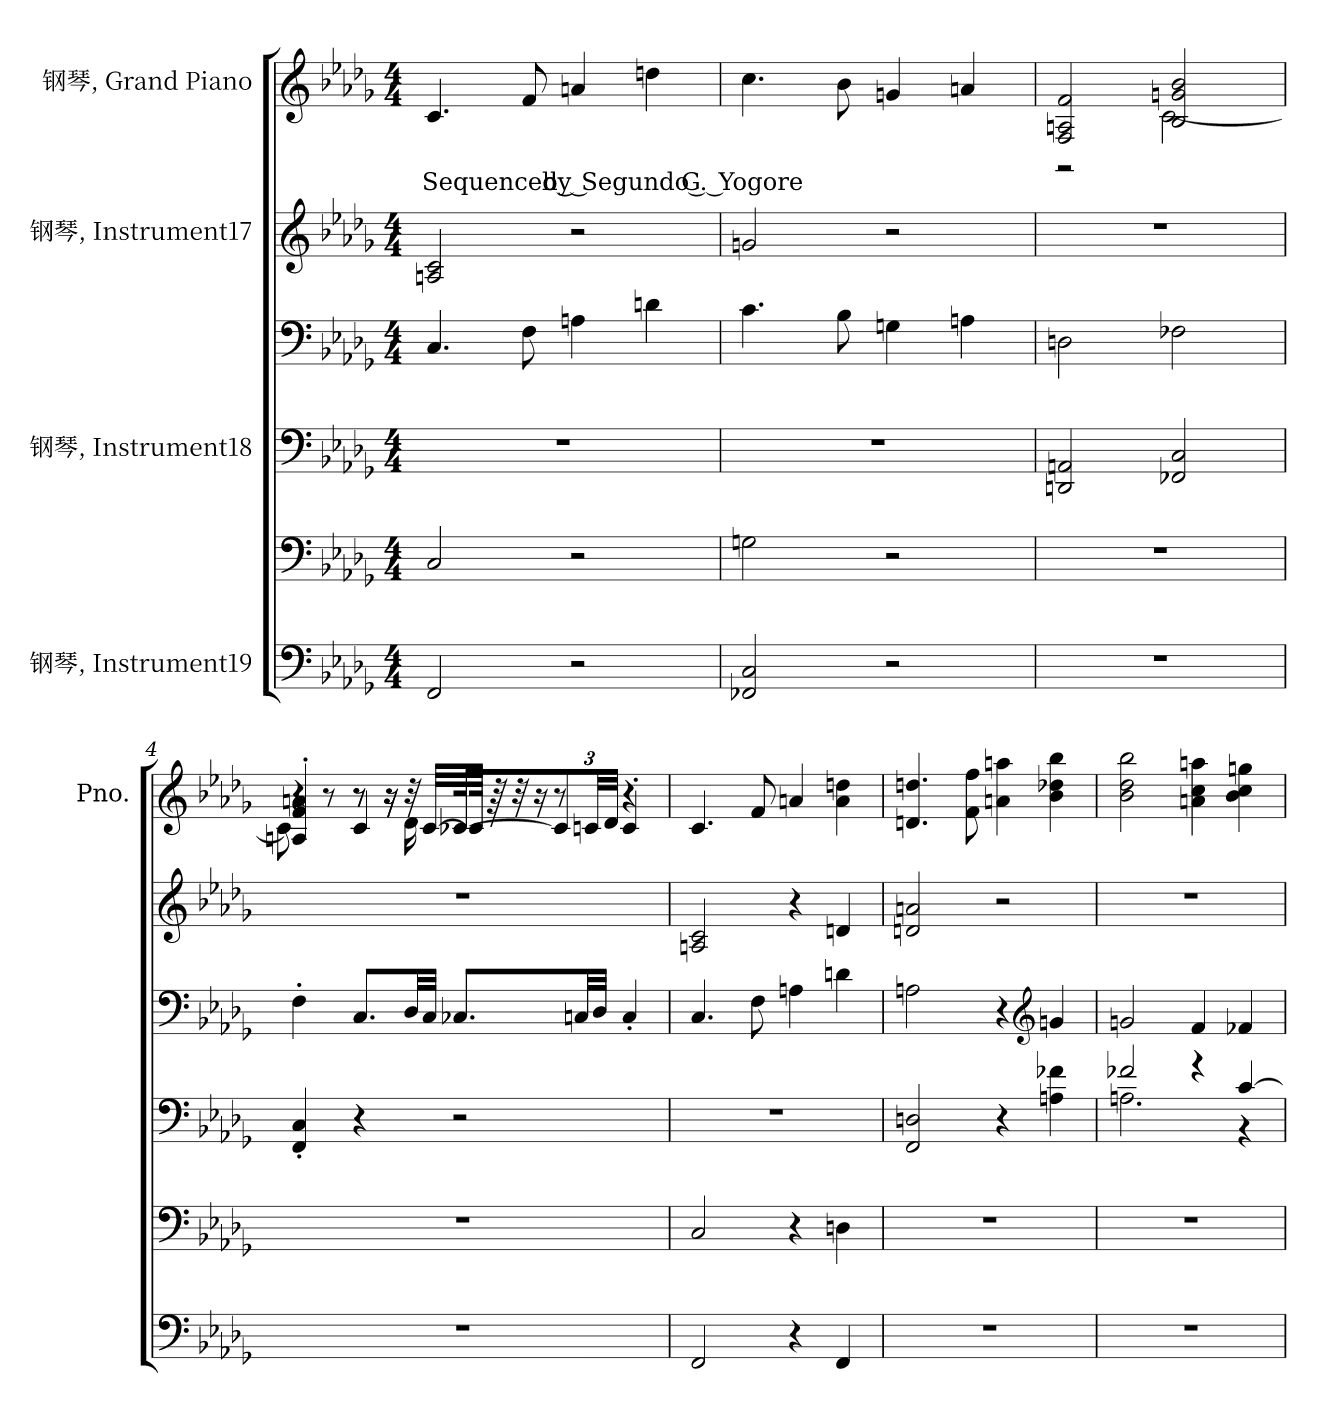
**kern	**kern	**kern	**kern	**kern	**kern	**text
*part4	*part4	*part3	*part3	*part2	*part1	*part1
*staff6	*staff5	*staff4	*staff3	*staff2	*staff1	*staff1
*I"钢琴, Instrument19	*	*I"钢琴, Instrument18	*	*I"钢琴, Instrument17	*I"钢琴, Grand Piano	*
*	*	*	*	*	*I'Pno.	*
*clefF4	*clefF4	*clefF4	*clefF4	*clefG2	*clefG2	*
*k[b-e-a-d-g-]	*k[b-e-a-d-g-]	*k[b-e-a-d-g-]	*k[b-e-a-d-g-]	*k[b-e-a-d-g-]	*k[b-e-a-d-g-]	*
*M4/4	*M4/4	*M4/4	*M4/4	*M4/4	*M4/4	*
*MM108	*MM108	*MM108	*MM108	*MM108	*MM108	*
=1	=1	=1	=1	=1	=1	=1
2FF/	2C/	1r	4.C/	2An/ 2c/	4.c/	Sequenced by Segundo G. Yogore
.	.	.	8F\	.	8f/	.
2r	2r	.	4An\	2r	4an/	.
.	.	.	4dn\	.	4ddn\	.
=2	=2	=2	=2	=2	=2	=2
2FF-X/ 2C/	2Gn\	1r	4.c\	2gn/	4.cc\	.
.	.	.	8B-\	.	8b-\	.
2r	2r	.	4Gn\	2r	4gn/	.
.	.	.	4An\	.	4an/	.
!!LO:LB:g=z
=3	=3	=3	=3	=3	=3	=3
*	*	*	*	*	*^	*
1r	1r	2DDn/ 2AAn/	2Dn\	1r	2F/ 2An/ 2f/	2r	.
.	.	2FF-X/ 2C/	2F-X\	.	2B-/ 2gn/ 2b-/	[2c\	.
=4	=4	=4	=4	=4	=4	=4	=4
*	*	*	*	*	*	*^	*
1r	1r	4FF/' 4C/'	4F'\	1r	4An/' 4f/' 4an/'	8c\]	4r	.
.	.	.	.	.	.	8r	.	.
.	.	4r	8.C/L	.	4c/	8r	8r	.
.	.	.	.	.	.	16r	16r	.
.	.	.	32D-/LL	.	.	16d-\	32r	.
.	.	.	32C/JJJ	.	.	.	[32c/LLL	.
.	.	2r	8.C-X/L	.	[8c-X/L	2r	64c/JJJk]	.
.	.	.	.	.	.	.	64r	.
.	.	.	.	.	.	.	32r	.
.	.	.	.	.	.	.	16r	.
*	*	*	*	*	*Xbrackettup	*	*	*
.	.	.	.	.	12c-/]	.	8r	.
.	.	.	32Cn/LL	.	.	.	.	.
.	.	.	.	.	48cn/LL	.	.	.
.	.	.	32D-/JJJ	.	.	.	.	.
.	.	.	.	.	48d-/JJJ	.	.	.
.	.	.	4C'/	.	4c'/	.	4r	.
*	*	*	*	*	*v	*v	*v	*
=5	=5	=5	=5	=5	=5	=5
2FF/	2C/	1r	4.C/	2An/ 2c/	4.c/	.
.	.	.	8F\	.	8f/	.
4r	4r	.	4An\	4r	4an/	.
4FF/	4Dn\	.	4dn\	4dn/	4a\ 4ddn\	.
=6	=6	=6	=6	=6	=6	=6
1r	1r	2FF/ 2Dn/	2An\	2dn/ 2an/	4.dn/ 4.ddn/	.
.	.	.	.	.	8f\ 8ff\	.
.	.	4r	4r	2r	4an\ 4aan\	.
*	*	*	*clefG2	*	*	*
.	.	4An\ 4f-X\	4gn/	.	4b-\ 4dd-X\ 4bb-\	.
!!LO:PB:g=z
=7	=7	=7	=7	=7	=7	=7
*	*	*^	*	*	*	*
1r	1r	2f-X/	2.An\	2gn/	1r	2b-\ 2dd-\ 2bb-\	.
.	.	4r	.	4f/	.	4an\ 4cc\ 4aan\	.
.	.	[4c/	4r	4f-X/	.	4b-\ 4cc\ 4ggn\	.
*	*	*v	*v	*	*	*	*
=	=	=	=	=	=	=
*-	*-	*-	*-	*-	*-	*-
